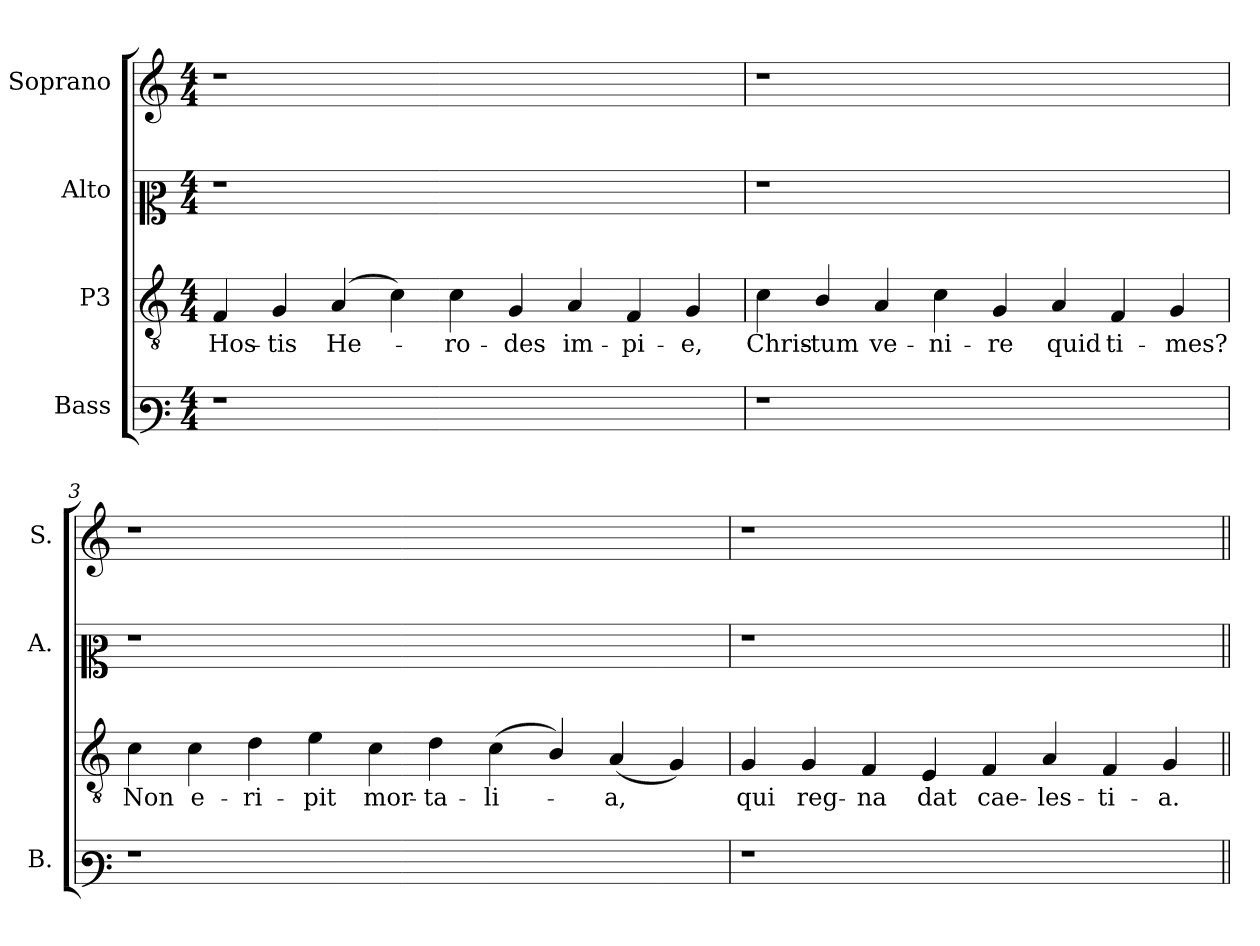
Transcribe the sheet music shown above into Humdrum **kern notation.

**kern	**kern	**text	**kern	**kern
*part4	*part3	*part3	*part2	*part1
*staff4	*staff3	*staff3	*staff2	*staff1
*I"Bass	*I"P3	*	*I"Alto	*I"Soprano
*I'B.	*	*	*I'A.	*I'S.
!!LO:PB:g=z
*clefF3	*clefGv2	*	*clefC2	*clefG2
*	*ITrd7c12	*	*	*
*k[]	*k[]	*	*k[]	*k[]
*C:	*C:	*	*C:	*C:
*M4/4	*M4/4	*	*M4/4	*M4/4
=1	=1	=1	=1	=1
!LO:N:vis=1	!	!	!	!
!	!	!LO:LY:b:color=#000000	!LO:N:vis=1	!LO:N:vis=1
1r	4FFi/	Hos-	1r	1r
!	!	!LO:LY:b:color=#000000	!	!
.	4GGi/	-tis	.	.
!	!	!LO:LY:b:color=#000000	!	!
.	(4AAi/	He-	.	.
.	4Ci\)	.	.	.
!	!	!LO:LY:b:color=#000000	!	!
1ryy	4Ci\	-ro-	1ryy	1ryy
!	!	!LO:LY:b:color=#000000	!	!
.	4GGi/	-des	.	.
!	!	!LO:LY:b:color=#000000	!	!
.	4AAi/	im-	.	.
!	!	!LO:LY:b:color=#000000	!	!
.	4FFi/	-pi-	.	.
!	!	!LO:LY:b:color=#000000	!	!
4ryy	4GGi/	-e,	4ryy	4ryy
=2	=2	=2	=2	=2
!LO:N:vis=1	!	!	!	!
!	!	!LO:LY:b:color=#000000	!LO:N:vis=1	!LO:N:vis=1
1r	4Ci\	Chris-	1r	1r
!	!	!LO:LY:b:color=#000000	!	!
.	4BBi/	-tum	.	.
!	!	!LO:LY:b:color=#000000	!	!
.	4AAi/	ve-	.	.
!	!	!LO:LY:b:color=#000000	!	!
.	4Ci\	-ni-	.	.
!	!	!LO:LY:b:color=#000000	!	!
1ryy	4GGi/	-re	1ryy	1ryy
!	!	!LO:LY:b:color=#000000	!	!
.	4AAi/	quid	.	.
!	!	!LO:LY:b:color=#000000	!	!
.	4FFi/	ti-	.	.
!	!	!LO:LY:b:color=#000000	!	!
.	4GGi/	-mes?	.	.
!!LO:LB:g=z
=3	=3	=3	=3	=3
!LO:N:vis=1	!	!	!	!
!	!	!LO:LY:b:color=#000000	!LO:N:vis=1	!LO:N:vis=1
1r	4Ci\	Non	1r	1r
!	!	!LO:LY:b:color=#000000	!	!
.	4Ci\	e-	.	.
!	!	!LO:LY:b:color=#000000	!	!
.	4Di\	-ri-	.	.
!	!	!LO:LY:b:color=#000000	!	!
.	4Ei\	-pit	.	.
!	!	!LO:LY:b:color=#000000	!	!
1.ryy	4Ci\	mor-	1.ryy	1.ryy
!	!	!LO:LY:b:color=#000000	!	!
.	4Di\	-ta-	.	.
!	!	!LO:LY:b:color=#000000	!	!
.	(4Ci\	-li-	.	.
.	4BBi/)	.	.	.
!	!	!LO:LY:b:color=#000000	!	!
.	(4AAi/	-a,	.	.
.	4GGi/)	.	.	.
=4	=4	=4	=4	=4
!LO:N:vis=1	!	!	!	!
!	!	!LO:LY:b:color=#000000	!LO:N:vis=1	!LO:N:vis=1
1r	4GGi/	qui	1r	1r
!	!	!LO:LY:b:color=#000000	!	!
.	4GGi/	reg-	.	.
!	!	!LO:LY:b:color=#000000	!	!
.	4FFi/	-na	.	.
!	!	!LO:LY:b:color=#000000	!	!
.	4EEi/	dat	.	.
!	!	!LO:LY:b:color=#000000	!	!
1ryy	4FFi/	cae-	1ryy	1ryy
!	!	!LO:LY:b:color=#000000	!	!
.	4AAi/	-les-	.	.
!	!	!LO:LY:b:color=#000000	!	!
.	4FFi/	-ti-	.	.
!	!	!LO:LY:b:color=#000000	!	!
.	4GGi/	-a.	.	.
=||	=||	=||	=||	=||
*-	*-	*-	*-	*-
